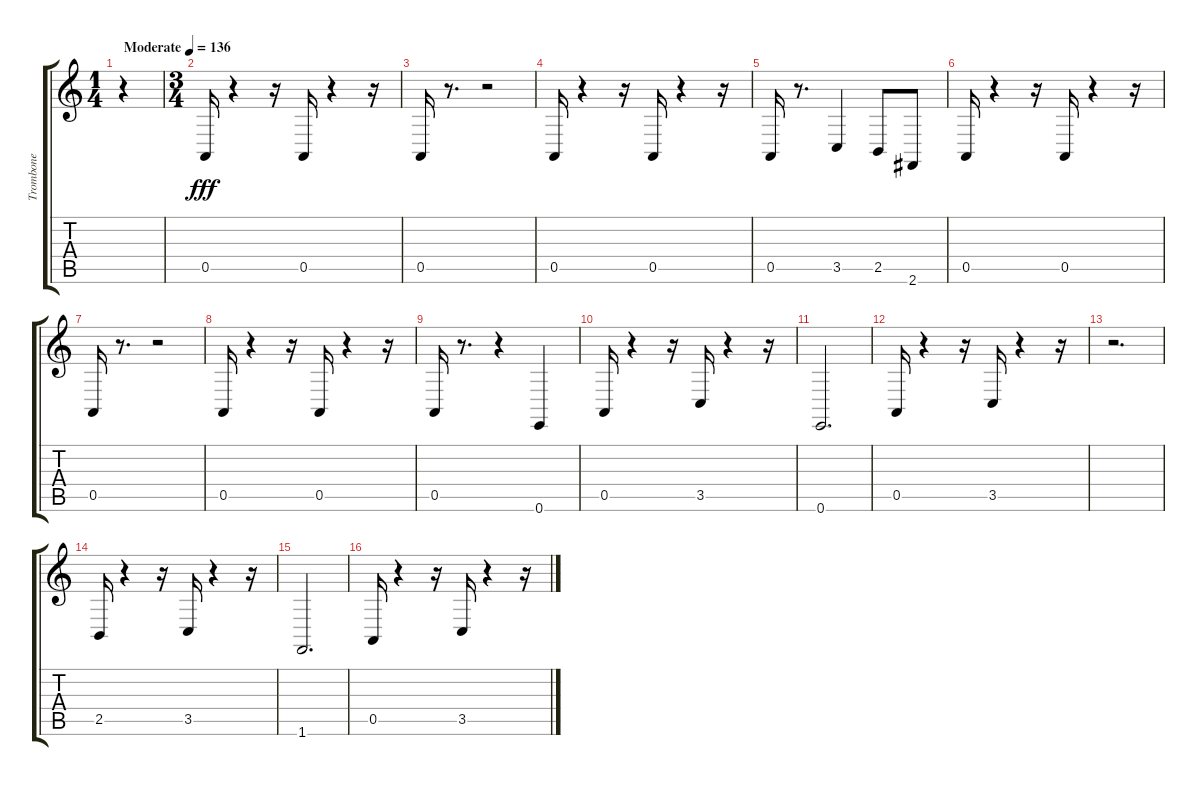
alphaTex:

\track ("Trombone" "Trombone") {instrument trombone}
\staff {score tabs}
\tuning (E4 B3 G3 D3 A2 E2) {hide}
\ts (1 4)
\tempo (136 "Moderate")
\clef g2
\ks c
r.4{dy fff instrument trombone} |
\ts (3 4)
0.5.16 r.4 r.16 0.5.16 r.4 r.16 |
0.5.16 r.8{d} r.2 |
0.5.16 r.4 r.16 0.5.16 r.4 r.16 |
0.5.16 r.8{d} 3.5.4 2.5.8 2.6.8 |
0.5.16 r.4 r.16 0.5.16 r.4 r.16 |
0.5.16 r.8{d} r.2 |
0.5.16 r.4 r.16 0.5.16 r.4 r.16 |
0.5.16 r.8{d} r.4 0.6.4 |
0.5.16 r.4 r.16 3.5.16 r.4 r.16 |
0.6.2{d} |
0.5.16 r.4 r.16 3.5.16 r.4 r.16 |
r.2{d} |
2.5.16 r.4 r.16 3.5.16 r.4 r.16 |
1.6.2{d} |
0.5.16 r.4 r.16 3.5.16 r.4 r.16
